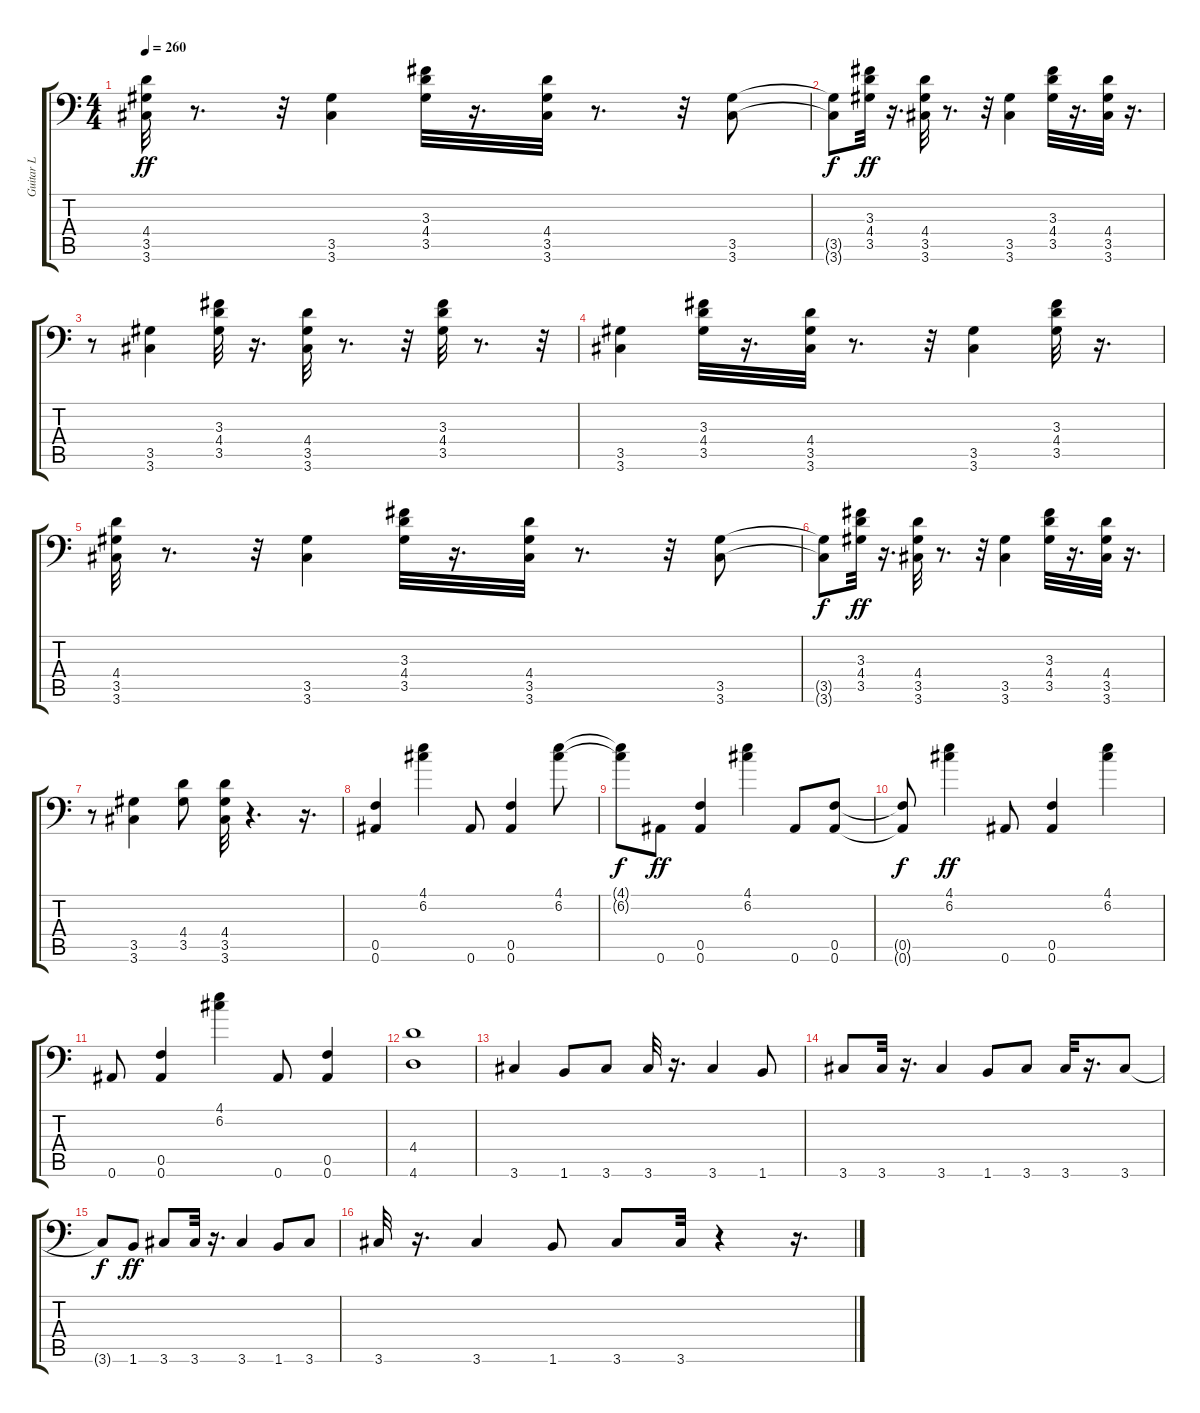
\track ("Guitar L" "Guitar L") {instrument distortionguitar}
\staff {score tabs}
\tuning (C4 G3 Eb3 Bb2 F2 Bb1) {hide}
\ts (4 4)
\tempo 260
\clef f4
\ks c
(4.4 3.5 3.6).32{dy ff} r.8{d} r.32 (3.5 3.6).4 (3.3 4.4 3.5).32 r.16{d} (4.4 3.5 3.6).32 r.8{d} r.32 (3.5 3.6).8 |
(3.5{t} 3.6{t}).8{dy f} (3.3 4.4 3.5).32{dy ff} r.16{d} (4.4 3.5 3.6).32 r.8{d} r.32 (3.5 3.6).4 (3.3 4.4 3.5).32 r.16{d} (4.4 3.5 3.6).32 r.16{d} |
r.8 (3.5 3.6).4 (3.3 4.4 3.5).32 r.16{d} (4.4 3.5 3.6).32 r.8{d} r.32 (3.3 4.4 3.5).32 r.8{d} r.32 |
(3.5 3.6).4 (3.3 4.4 3.5).32 r.16{d} (4.4 3.5 3.6).32 r.8{d} r.32 (3.5 3.6).4 (3.3 4.4 3.5).32 r.16{d} |
(4.4 3.5 3.6).32 r.8{d} r.32 (3.5 3.6).4 (3.3 4.4 3.5).32 r.16{d} (4.4 3.5 3.6).32 r.8{d} r.32 (3.5 3.6).8 |
(3.5{t} 3.6{t}).8{dy f} (3.3 4.4 3.5).32{dy ff} r.16{d} (4.4 3.5 3.6).32 r.8{d} r.32 (3.5 3.6).4 (3.3 4.4 3.5).32 r.16{d} (4.4 3.5 3.6).32 r.16{d} |
r.8 (3.5 3.6).4 (4.4 3.5).8 (4.4 3.5 3.6).32 r.4{d} r.16{d} |
(0.5 0.6).4 (4.1 6.2).4 0.6.8 (0.5 0.6).4 (4.1 6.2).8 |
(4.1{t} 6.2{t}).8{dy f} 0.6.8{dy ff} (0.5 0.6).4 (4.1 6.2).4 0.6.8 (0.5 0.6).8 |
(0.5{t} 0.6{t}).8{dy f} (4.1 6.2).4{dy ff} 0.6.8 (0.5 0.6).4 (4.1 6.2).4 |
0.6.8 (0.5 0.6).4 (4.1 6.2).4 0.6.8 (0.5 0.6).4 |
(4.4 4.6).1 |
3.6.4 1.6.8 3.6.8 3.6.32 r.16{d} 3.6.4 1.6.8 |
3.6.8 3.6.32 r.16{d} 3.6.4 1.6.8 3.6.8 3.6.32 r.16{d} 3.6.8 |
3.6{t}.8{dy f} 1.6.8{dy ff} 3.6.8 3.6.32 r.16{d} 3.6.4 1.6.8 3.6.8 |
3.6.32 r.16{d} 3.6.4 1.6.8 3.6.8 3.6.32 r.4 r.16{d}
